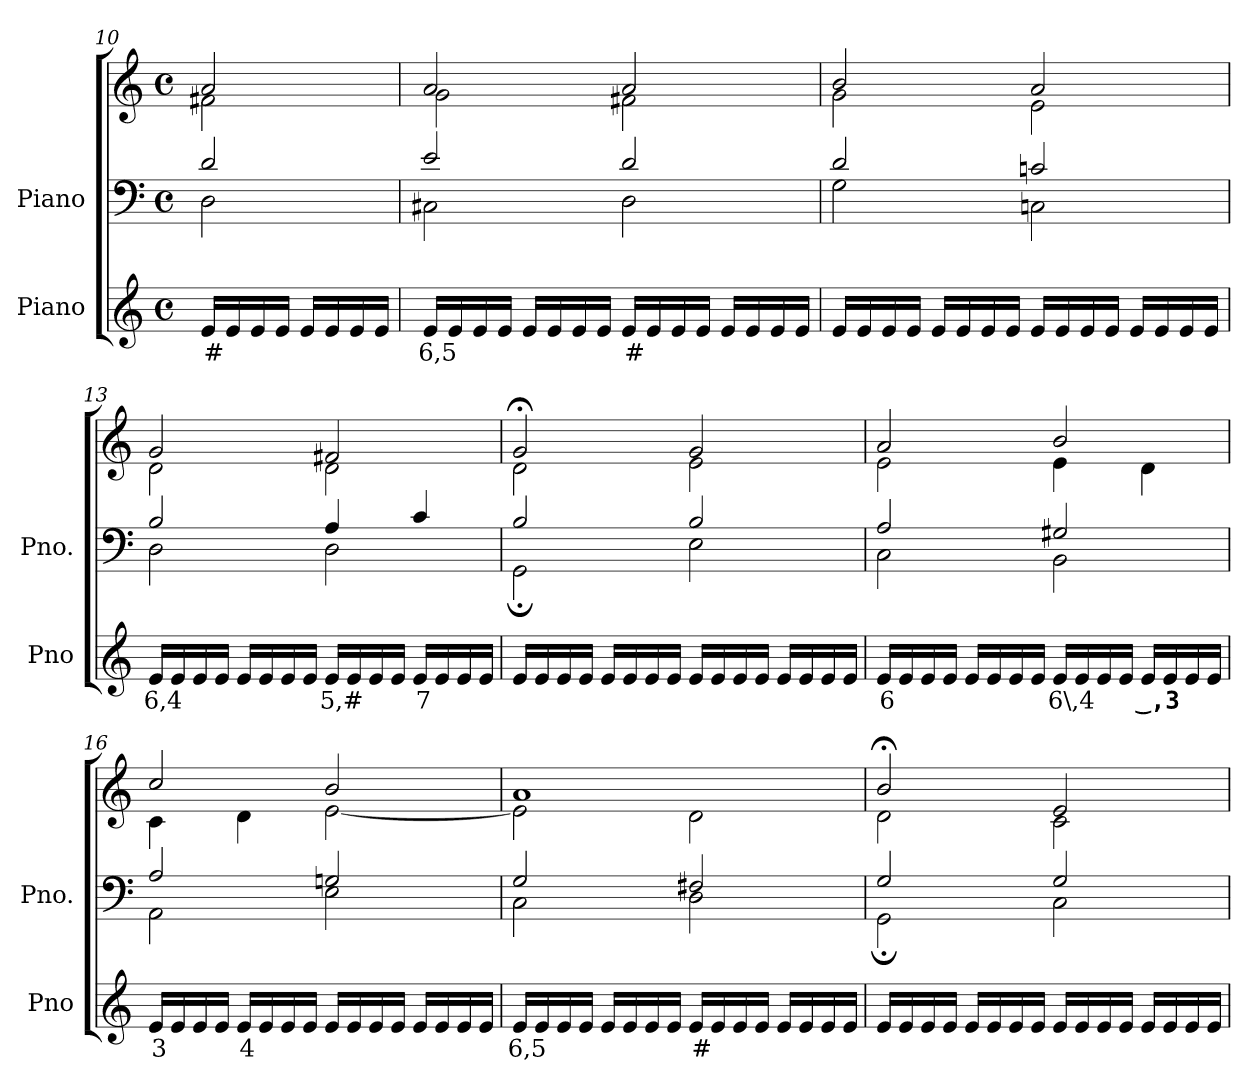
**kern	**text	**kern	**kern
*part2	*part2	*part1	*part1
*staff3	*staff3	*staff2	*staff1
*I"Piano	*	*I"Piano	*
*I'Pno	*	*I'Pno.	*
*clefG2	*	*clefF4	*clefG2
*k[]	*	*k[]	*k[]
*M4/4	*	*M4/4	*M4/4
*met(c)	*	*met(c)	*met(c)
=10	=10	=10	=10
!	!LO:LY:b	!	!
*	*	*^	*^
16e/LL	#	2d/	2D\	2a/	2f#X\
16e/	.	.	.	.	.
16e/	.	.	.	.	.
16e/JJ	.	.	.	.	.
16e/LL	.	.	.	.	.
16e/	.	.	.	.	.
16e/	.	.	.	.	.
16e/JJ	.	.	.	.	.
=11	=11	=11	=11	=11	=11
!	!LO:LY:b	!	!	!	!
16e/LL	6,5	2e/	2C#X\	2a/	2g\
16e/	.	.	.	.	.
16e/	.	.	.	.	.
16e/JJ	.	.	.	.	.
16e/LL	.	.	.	.	.
16e/	.	.	.	.	.
16e/	.	.	.	.	.
16e/JJ	.	.	.	.	.
!	!LO:LY:b	!	!	!	!
16e/LL	#	2d/	2D\	2a/	2f#X\
16e/	.	.	.	.	.
16e/	.	.	.	.	.
16e/JJ	.	.	.	.	.
16e/LL	.	.	.	.	.
16e/	.	.	.	.	.
16e/	.	.	.	.	.
16e/JJ	.	.	.	.	.
=12	=12	=12	=12	=12	=12
16e/LL	.	2d/	2G\	2b/	2g\
16e/	.	.	.	.	.
16e/	.	.	.	.	.
16e/JJ	.	.	.	.	.
16e/LL	.	.	.	.	.
16e/	.	.	.	.	.
16e/	.	.	.	.	.
16e/JJ	.	.	.	.	.
16e/LL	.	2cn/	2Cn\	2a/	2e\
16e/	.	.	.	.	.
16e/	.	.	.	.	.
16e/JJ	.	.	.	.	.
16e/LL	.	.	.	.	.
16e/	.	.	.	.	.
16e/	.	.	.	.	.
16e/JJ	.	.	.	.	.
=13	=13	=13	=13	=13	=13
!	!LO:LY:b	!	!	!	!
16e/LL	6,4	2B/	2D\	2g/	2d\
16e/	.	.	.	.	.
16e/	.	.	.	.	.
16e/JJ	.	.	.	.	.
16e/LL	.	.	.	.	.
16e/	.	.	.	.	.
16e/	.	.	.	.	.
16e/JJ	.	.	.	.	.
!	!LO:LY:b	!	!	!	!
16e/LL	5,#	4A/	2D\	2f#X/	2d\
16e/	.	.	.	.	.
16e/	.	.	.	.	.
16e/JJ	.	.	.	.	.
!	!LO:LY:b	!	!	!	!
16e/LL	7	4c/	.	.	.
16e/	.	.	.	.	.
16e/	.	.	.	.	.
16e/JJ	.	.	.	.	.
=14	=14	=14	=14	=14	=14
16e/LL	.	2B/	2GG;\	2g;</	2d\
16e/	.	.	.	.	.
16e/	.	.	.	.	.
16e/JJ	.	.	.	.	.
16e/LL	.	.	.	.	.
16e/	.	.	.	.	.
16e/	.	.	.	.	.
16e/JJ	.	.	.	.	.
16e/LL	.	2B/	2E\	2g/	2e\
16e/	.	.	.	.	.
16e/	.	.	.	.	.
16e/JJ	.	.	.	.	.
16e/LL	.	.	.	.	.
16e/	.	.	.	.	.
16e/	.	.	.	.	.
16e/JJ	.	.	.	.	.
=15	=15	=15	=15	=15	=15
!	!LO:LY:b	!	!	!	!
16e/LL	6	2A/	2C\	2a/	2e\
16e/	.	.	.	.	.
16e/	.	.	.	.	.
16e/JJ	.	.	.	.	.
16e/LL	.	.	.	.	.
16e/	.	.	.	.	.
16e/	.	.	.	.	.
16e/JJ	.	.	.	.	.
!	!LO:LY:b	!	!	!	!
16e/LL	6\,4	2G#X/	2BB\	2b/	4e\
16e/	.	.	.	.	.
16e/	.	.	.	.	.
16e/JJ	.	.	.	.	.
!	!LO:LY:b	!	!	!	!
16e/LL	_,3	.	.	.	4d\
16e/	.	.	.	.	.
16e/	.	.	.	.	.
16e/JJ	.	.	.	.	.
=16	=16	=16	=16	=16	=16
!	!LO:LY:b	!	!	!	!
16e/LL	3	2A/	2AA\	2cc/	4c\
16e/	.	.	.	.	.
16e/	.	.	.	.	.
16e/JJ	.	.	.	.	.
!	!LO:LY:b	!	!	!	!
16e/LL	4	.	.	.	4d\
16e/	.	.	.	.	.
16e/	.	.	.	.	.
16e/JJ	.	.	.	.	.
16e/LL	.	2Gn/	2E\	2b/	[2e\
16e/	.	.	.	.	.
16e/	.	.	.	.	.
16e/JJ	.	.	.	.	.
16e/LL	.	.	.	.	.
16e/	.	.	.	.	.
16e/	.	.	.	.	.
16e/JJ	.	.	.	.	.
=17	=17	=17	=17	=17	=17
!	!LO:LY:b	!	!	!	!
16e/LL	6,5	2G/	2C\	1a	2e\]
16e/	.	.	.	.	.
16e/	.	.	.	.	.
16e/JJ	.	.	.	.	.
16e/LL	.	.	.	.	.
16e/	.	.	.	.	.
16e/	.	.	.	.	.
16e/JJ	.	.	.	.	.
!	!LO:LY:b	!	!	!	!
16e/LL	#	2F#X/	2D\	.	2d\
16e/	.	.	.	.	.
16e/	.	.	.	.	.
16e/JJ	.	.	.	.	.
16e/LL	.	.	.	.	.
16e/	.	.	.	.	.
16e/	.	.	.	.	.
16e/JJ	.	.	.	.	.
=18	=18	=18	=18	=18	=18
16e/LL	.	2G/	2GG;\	2b;</	2d\
16e/	.	.	.	.	.
16e/	.	.	.	.	.
16e/JJ	.	.	.	.	.
16e/LL	.	.	.	.	.
16e/	.	.	.	.	.
16e/	.	.	.	.	.
16e/JJ	.	.	.	.	.
16e/LL	.	2G/	2C\	2e/	2c\
16e/	.	.	.	.	.
16e/	.	.	.	.	.
16e/JJ	.	.	.	.	.
16e/LL	.	.	.	.	.
16e/	.	.	.	.	.
16e/	.	.	.	.	.
16e/JJ	.	.	.	.	.
*	*	*v	*v	*	*
*	*	*	*v	*v
=	=	=	=
*-	*-	*-	*-
